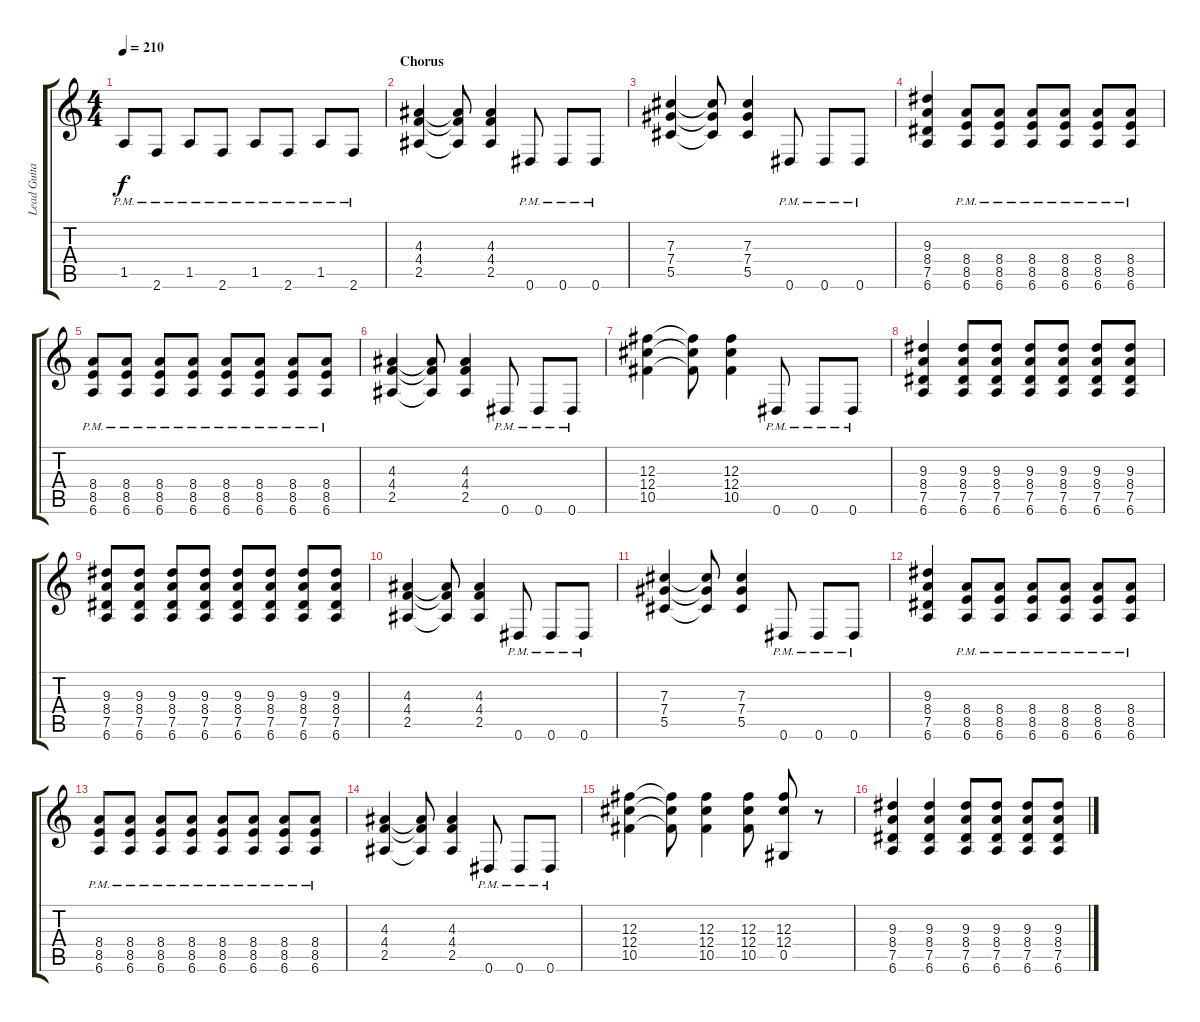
\track ("Lead Guitar" "Lead Guita") {instrument distortionguitar}
\staff {score tabs}
\tuning (Eb4 Bb3 Gb3 Db3 Ab2 Eb2) {hide}
\ts (4 4)
\tempo 210
\clef g2
\ks c
1.5{pm}.8{dy f} 2.6{pm}.8 1.5{pm}.8 2.6{pm}.8 1.5{pm}.8 2.6{pm}.8 1.5{pm}.8 2.6{pm}.8 |
\section ("" "Chorus")
(4.3 4.4 2.5).4 (4.3{t} 4.4{t} 2.5{t}).8 (4.3 4.4 2.5).4 0.6{pm}.8 0.6{pm}.8 0.6{pm}.8 |
(7.3 7.4 5.5).4 (7.3{t} 7.4{t} 5.5{t}).8 (7.3 7.4 5.5).4 0.6{pm}.8 0.6{pm}.8 0.6{pm}.8 |
(9.3 8.4 7.5 6.6).4 (8.4{pm} 8.5{pm} 6.6{pm}).8 (8.4{pm} 8.5{pm} 6.6{pm}).8 (8.4{pm} 8.5{pm} 6.6{pm}).8 (8.4{pm} 8.5{pm} 6.6{pm}).8 (8.4{pm} 8.5{pm} 6.6{pm}).8 (8.4{pm} 8.5{pm} 6.6{pm}).8 |
(8.4{pm} 8.5{pm} 6.6{pm}).8 (8.4{pm} 8.5{pm} 6.6{pm}).8 (8.4{pm} 8.5{pm} 6.6{pm}).8 (8.4{pm} 8.5{pm} 6.6{pm}).8 (8.4{pm} 8.5{pm} 6.6{pm}).8 (8.4{pm} 8.5{pm} 6.6{pm}).8 (8.4{pm} 8.5{pm} 6.6{pm}).8 (8.4{pm} 8.5{pm} 6.6{pm}).8 |
(4.3 4.4 2.5).4 (4.3{t} 4.4{t} 2.5{t}).8 (4.3 4.4 2.5).4 0.6{pm}.8 0.6{pm}.8 0.6{pm}.8 |
(12.3 12.4 10.5).4 (12.3{t} 12.4{t} 10.5{t}).8 (12.3 12.4 10.5).4 0.6{pm}.8 0.6{pm}.8 0.6{pm}.8 |
(9.3 8.4 7.5 6.6).4 (9.3 8.4 7.5 6.6).8 (9.3 8.4 7.5 6.6).8 (9.3 8.4 7.5 6.6).8 (9.3 8.4 7.5 6.6).8 (9.3 8.4 7.5 6.6).8 (9.3 8.4 7.5 6.6).8 |
(9.3 8.4 7.5 6.6).8 (9.3 8.4 7.5 6.6).8 (9.3 8.4 7.5 6.6).8 (9.3 8.4 7.5 6.6).8 (9.3 8.4 7.5 6.6).8 (9.3 8.4 7.5 6.6).8 (9.3 8.4 7.5 6.6).8 (9.3 8.4 7.5 6.6).8 |
(4.3 4.4 2.5).4 (4.3{t} 4.4{t} 2.5{t}).8 (4.3 4.4 2.5).4 0.6{pm}.8 0.6{pm}.8 0.6{pm}.8 |
(7.3 7.4 5.5).4 (7.3{t} 7.4{t} 5.5{t}).8 (7.3 7.4 5.5).4 0.6{pm}.8 0.6{pm}.8 0.6{pm}.8 |
(9.3 8.4 7.5 6.6).4 (8.4{pm} 8.5{pm} 6.6{pm}).8 (8.4{pm} 8.5{pm} 6.6{pm}).8 (8.4{pm} 8.5{pm} 6.6{pm}).8 (8.4{pm} 8.5{pm} 6.6{pm}).8 (8.4{pm} 8.5{pm} 6.6{pm}).8 (8.4{pm} 8.5{pm} 6.6{pm}).8 |
(8.4{pm} 8.5{pm} 6.6{pm}).8 (8.4{pm} 8.5{pm} 6.6{pm}).8 (8.4{pm} 8.5{pm} 6.6{pm}).8 (8.4{pm} 8.5{pm} 6.6{pm}).8 (8.4{pm} 8.5{pm} 6.6{pm}).8 (8.4{pm} 8.5{pm} 6.6{pm}).8 (8.4{pm} 8.5{pm} 6.6{pm}).8 (8.4{pm} 8.5{pm} 6.6{pm}).8 |
(4.3 4.4 2.5).4 (4.3{t} 4.4{t} 2.5{t}).8 (4.3 4.4 2.5).4 0.6{pm}.8 0.6{pm}.8 0.6{pm}.8 |
(12.3 12.4 10.5).4 (12.3{t} 12.4{t} 10.5{t}).8 (12.3 12.4 10.5).4 (12.3 12.4 10.5).8 (12.3 12.4 0.5).8 r.8 |
(9.3 8.4 7.5 6.6).4 (9.3 8.4 7.5 6.6).4 (9.3 8.4 7.5 6.6).8 (9.3 8.4 7.5 6.6).8 (9.3 8.4 7.5 6.6).8 (9.3 8.4 7.5 6.6).8
